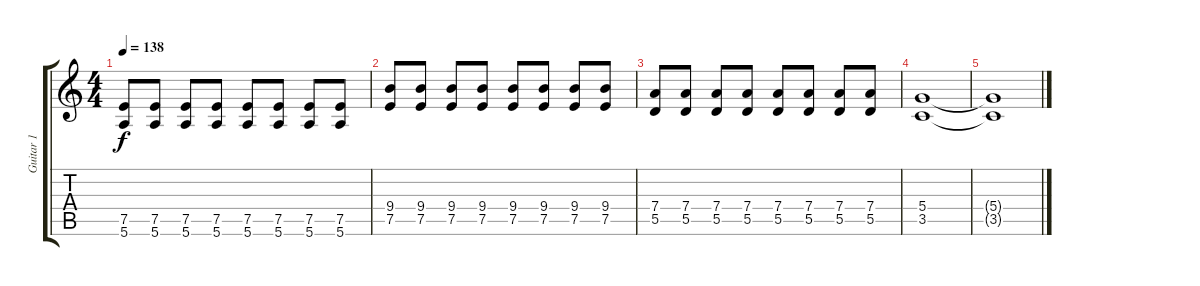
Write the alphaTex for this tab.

\track ("Guitar 1" "Guitar 1") {instrument overdrivenguitar}
\staff {score tabs}
\tuning (E4 B3 G3 D3 A2 E2) {hide}
\ts (4 4)
\tempo 138
\clef g2
\ks c
(7.5 5.6).8{dy f} (7.5 5.6).8 (7.5 5.6).8 (7.5 5.6).8 (7.5 5.6).8 (7.5 5.6).8 (7.5 5.6).8 (7.5 5.6).8 |
(9.4 7.5).8 (9.4 7.5).8 (9.4 7.5).8 (9.4 7.5).8 (9.4 7.5).8 (9.4 7.5).8 (9.4 7.5).8 (9.4 7.5).8 |
(7.4 5.5).8 (7.4 5.5).8 (7.4 5.5).8 (7.4 5.5).8 (7.4 5.5).8 (7.4 5.5).8 (7.4 5.5).8 (7.4 5.5).8 |
(5.4 3.5).1 |
(5.4{t} 3.5{t}).1
